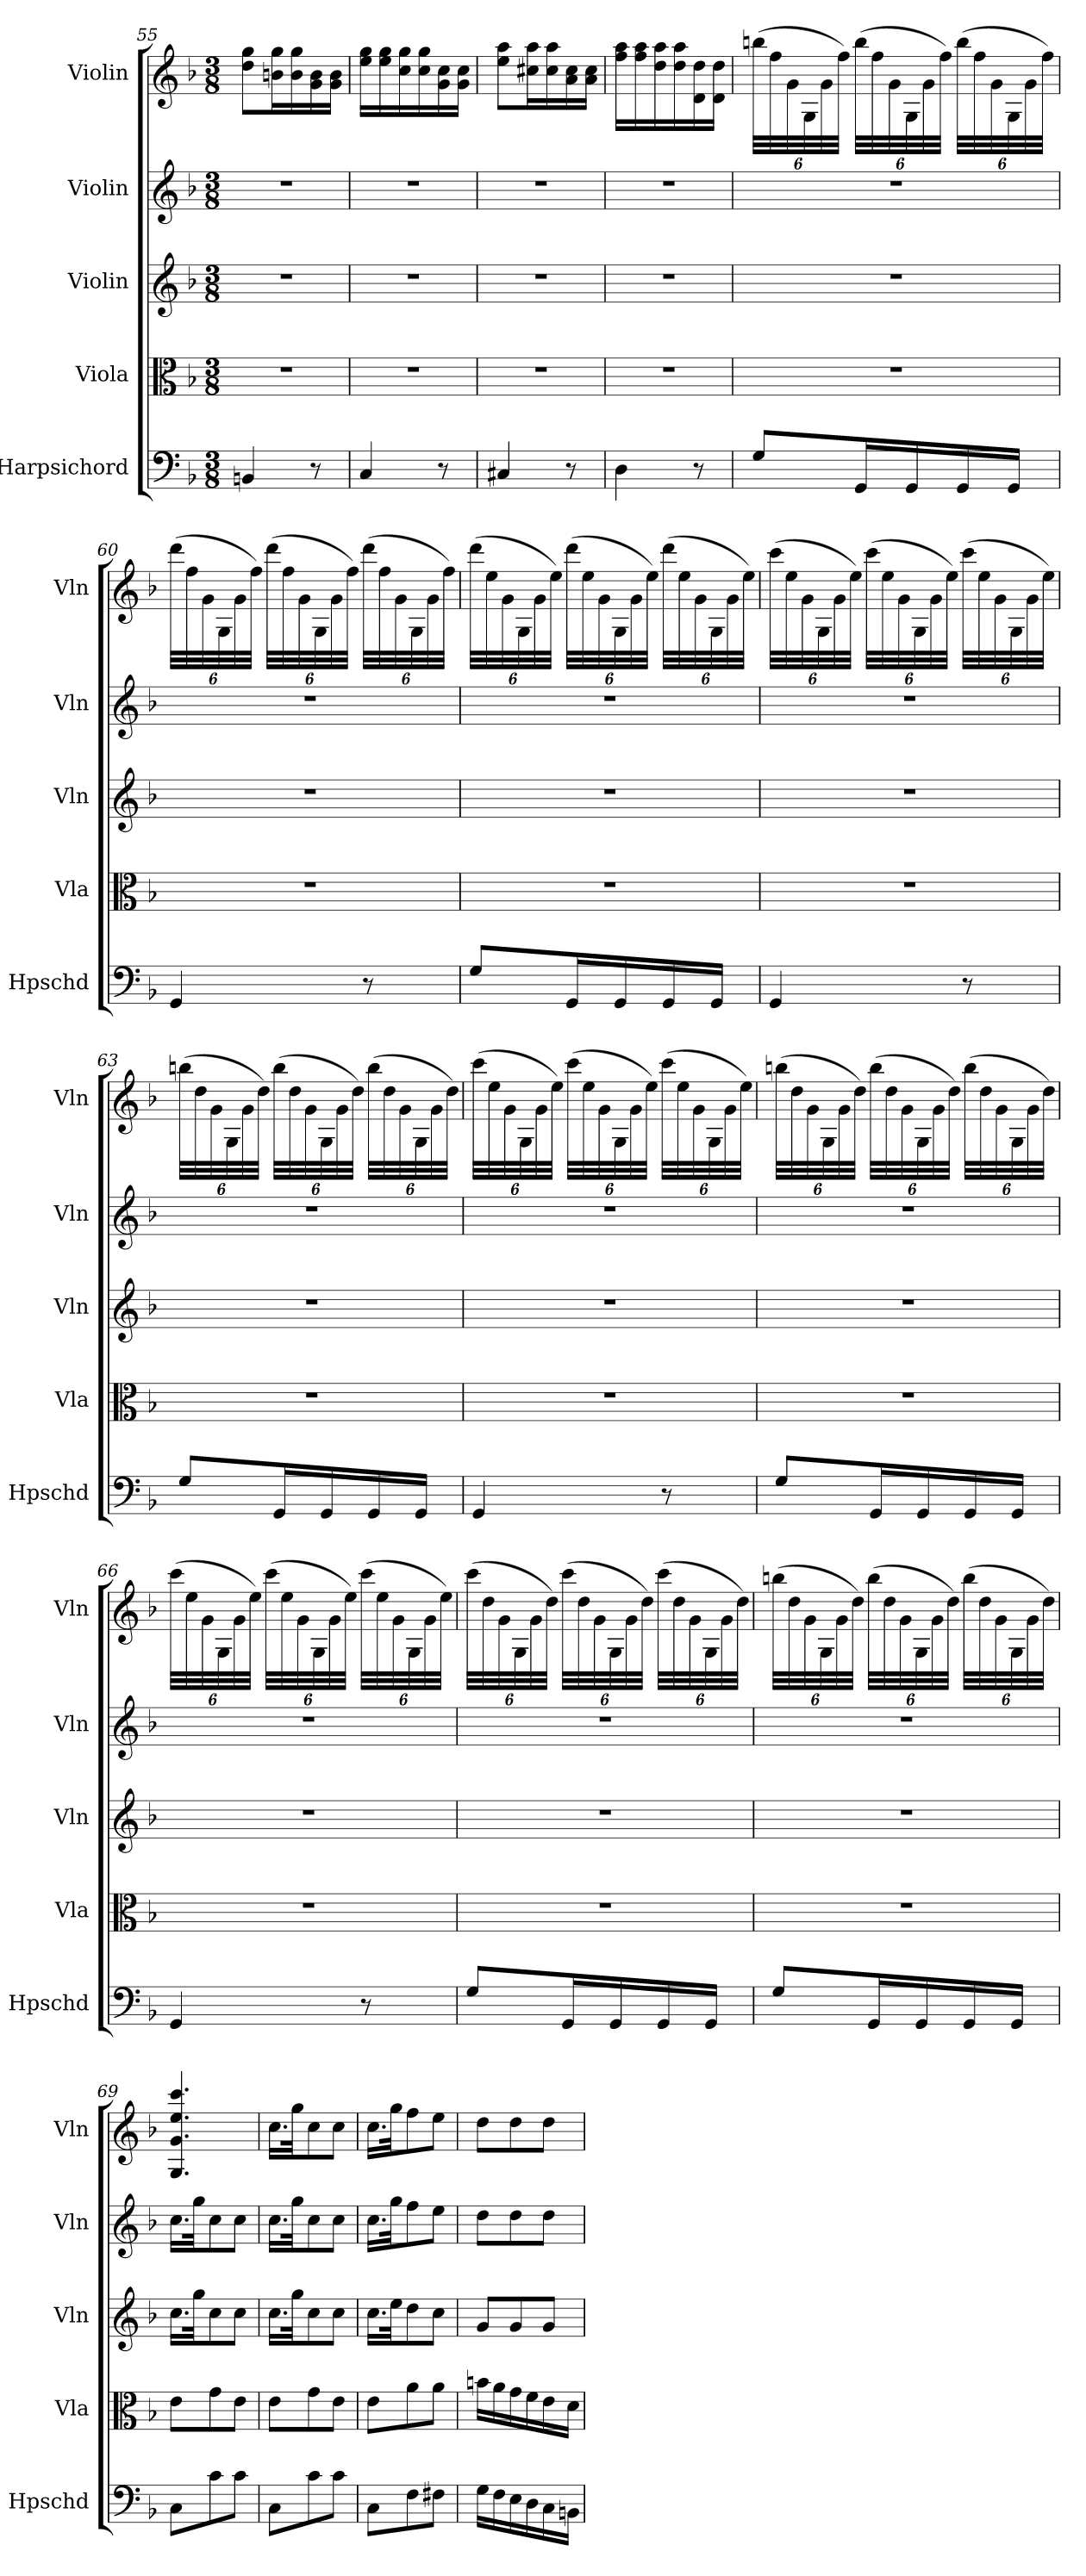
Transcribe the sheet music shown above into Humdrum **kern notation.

**kern	**kern	**kern	**kern	**kern
*part5	*part4	*part3	*part2	*part1
*staff5	*staff4	*staff3	*staff2	*staff1
*I"Harpsichord	*I"Viola	*I"Violin	*I"Violin	*I"Violin
*I'Hpschd	*I'Vla	*I'Vln	*I'Vln	*I'Vln
*clefF4	*clefC3	*clefG2	*clefG2	*clefG2
*k[b-]	*k[b-]	*k[b-]	*k[b-]	*k[b-]
*F:	*F:	*F:	*F:	*F:
*M3/8	*M3/8	*M3/8	*M3/8	*M3/8
=55	=55	=55	=55	=55
4BBn/	4.r	4.r	4.r	8dd\ 8gg\L
.	.	.	.	16bn\ 16gg\L
.	.	.	.	16b\ 16gg\
8r	.	.	.	16g\ 16b\
.	.	.	.	16g\ 16b\JJ
=56	=56	=56	=56	=56
4C/	4.r	4.r	4.r	16ee\ 16gg\LL
.	.	.	.	16ee\ 16gg\
.	.	.	.	16cc\ 16gg\
.	.	.	.	16cc\ 16gg\
8r	.	.	.	16g\ 16cc\
.	.	.	.	16g\ 16cc\JJ
=57	=57	=57	=57	=57
4C#X/	4.r	4.r	4.r	8ee\ 8aa\L
.	.	.	.	16cc#X\ 16aa\L
.	.	.	.	16cc#\ 16aa\
8r	.	.	.	16a\ 16cc#\
.	.	.	.	16a\ 16cc#\JJ
=58	=58	=58	=58	=58
4D\	4.r	4.r	4.r	16ff\ 16aa\LL
.	.	.	.	16ff\ 16aa\
.	.	.	.	16dd\ 16aa\
.	.	.	.	16dd\ 16aa\
8r	.	.	.	16d\ 16dd\
.	.	.	.	16d\ 16dd\JJ
=59	=59	=59	=59	=59
8G/L	4.r	4.r	4.r	(48bbn\LLL
.	.	.	.	48ff\
.	.	.	.	48g\
.	.	.	.	48G\
.	.	.	.	48g\
.	.	.	.	48ff\JJJ)
16GG/L	.	.	.	(48bb\LLL
.	.	.	.	48ff\
.	.	.	.	48g\
16GG/	.	.	.	48G\
.	.	.	.	48g\
.	.	.	.	48ff\JJJ)
16GG/	.	.	.	(48bb\LLL
.	.	.	.	48ff\
.	.	.	.	48g\
16GG/JJ	.	.	.	48G\
.	.	.	.	48g\
.	.	.	.	48ff\JJJ)
=60	=60	=60	=60	=60
4GG/	4.r	4.r	4.r	(48ddd\LLL
.	.	.	.	48ff\
.	.	.	.	48g\
.	.	.	.	48G\
.	.	.	.	48g\
.	.	.	.	48ff\JJJ)
.	.	.	.	(48ddd\LLL
.	.	.	.	48ff\
.	.	.	.	48g\
.	.	.	.	48G\
.	.	.	.	48g\
.	.	.	.	48ff\JJJ)
8r	.	.	.	(48ddd\LLL
.	.	.	.	48ff\
.	.	.	.	48g\
.	.	.	.	48G\
.	.	.	.	48g\
.	.	.	.	48ff\JJJ)
=61	=61	=61	=61	=61
8G/L	4.r	4.r	4.r	(48ddd\LLL
.	.	.	.	48ee\
.	.	.	.	48g\
.	.	.	.	48G\
.	.	.	.	48g\
.	.	.	.	48ee\JJJ)
16GG/L	.	.	.	(48ddd\LLL
.	.	.	.	48ee\
.	.	.	.	48g\
16GG/	.	.	.	48G\
.	.	.	.	48g\
.	.	.	.	48ee\JJJ)
16GG/	.	.	.	(48ddd\LLL
.	.	.	.	48ee\
.	.	.	.	48g\
16GG/JJ	.	.	.	48G\
.	.	.	.	48g\
.	.	.	.	48ee\JJJ)
=62	=62	=62	=62	=62
4GG/	4.r	4.r	4.r	(48ccc\LLL
.	.	.	.	48ee\
.	.	.	.	48g\
.	.	.	.	48G\
.	.	.	.	48g\
.	.	.	.	48ee\JJJ)
.	.	.	.	(48ccc\LLL
.	.	.	.	48ee\
.	.	.	.	48g\
.	.	.	.	48G\
.	.	.	.	48g\
.	.	.	.	48ee\JJJ)
8r	.	.	.	(48ccc\LLL
.	.	.	.	48ee\
.	.	.	.	48g\
.	.	.	.	48G\
.	.	.	.	48g\
.	.	.	.	48ee\JJJ)
=63	=63	=63	=63	=63
8G/L	4.r	4.r	4.r	(48bbn\LLL
.	.	.	.	48dd\
.	.	.	.	48g\
.	.	.	.	48G\
.	.	.	.	48g\
.	.	.	.	48dd\JJJ)
16GG/L	.	.	.	(48bb\LLL
.	.	.	.	48dd\
.	.	.	.	48g\
16GG/	.	.	.	48G\
.	.	.	.	48g\
.	.	.	.	48dd\JJJ)
16GG/	.	.	.	(48bb\LLL
.	.	.	.	48dd\
.	.	.	.	48g\
16GG/JJ	.	.	.	48G\
.	.	.	.	48g\
.	.	.	.	48dd\JJJ)
=64	=64	=64	=64	=64
4GG/	4.r	4.r	4.r	(48ccc\LLL
.	.	.	.	48ee\
.	.	.	.	48g\
.	.	.	.	48G\
.	.	.	.	48g\
.	.	.	.	48ee\JJJ)
.	.	.	.	(48ccc\LLL
.	.	.	.	48ee\
.	.	.	.	48g\
.	.	.	.	48G\
.	.	.	.	48g\
.	.	.	.	48ee\JJJ)
8r	.	.	.	(48ccc\LLL
.	.	.	.	48ee\
.	.	.	.	48g\
.	.	.	.	48G\
.	.	.	.	48g\
.	.	.	.	48ee\JJJ)
=65	=65	=65	=65	=65
8G/L	4.r	4.r	4.r	(48bbn\LLL
.	.	.	.	48dd\
.	.	.	.	48g\
.	.	.	.	48G\
.	.	.	.	48g\
.	.	.	.	48dd\JJJ)
16GG/L	.	.	.	(48bb\LLL
.	.	.	.	48dd\
.	.	.	.	48g\
16GG/	.	.	.	48G\
.	.	.	.	48g\
.	.	.	.	48dd\JJJ)
16GG/	.	.	.	(48bb\LLL
.	.	.	.	48dd\
.	.	.	.	48g\
16GG/JJ	.	.	.	48G\
.	.	.	.	48g\
.	.	.	.	48dd\JJJ)
=66	=66	=66	=66	=66
4GG/	4.r	4.r	4.r	(48ccc\LLL
.	.	.	.	48ee\
.	.	.	.	48g\
.	.	.	.	48G\
.	.	.	.	48g\
.	.	.	.	48ee\JJJ)
.	.	.	.	(48ccc\LLL
.	.	.	.	48ee\
.	.	.	.	48g\
.	.	.	.	48G\
.	.	.	.	48g\
.	.	.	.	48ee\JJJ)
8r	.	.	.	(48ccc\LLL
.	.	.	.	48ee\
.	.	.	.	48g\
.	.	.	.	48G\
.	.	.	.	48g\
.	.	.	.	48ee\JJJ)
=67	=67	=67	=67	=67
8G/L	4.r	4.r	4.r	(48ccc\LLL
.	.	.	.	48dd\
.	.	.	.	48g\
.	.	.	.	48G\
.	.	.	.	48g\
.	.	.	.	48dd\JJJ)
16GG/L	.	.	.	(48ccc\LLL
.	.	.	.	48dd\
.	.	.	.	48g\
16GG/	.	.	.	48G\
.	.	.	.	48g\
.	.	.	.	48dd\JJJ)
16GG/	.	.	.	(48ccc\LLL
.	.	.	.	48dd\
.	.	.	.	48g\
16GG/JJ	.	.	.	48G\
.	.	.	.	48g\
.	.	.	.	48dd\JJJ)
=68	=68	=68	=68	=68
8G/L	4.r	4.r	4.r	(48bbn\LLL
.	.	.	.	48dd\
.	.	.	.	48g\
.	.	.	.	48G\
.	.	.	.	48g\
.	.	.	.	48dd\JJJ)
16GG/L	.	.	.	(48bb\LLL
.	.	.	.	48dd\
.	.	.	.	48g\
16GG/	.	.	.	48G\
.	.	.	.	48g\
.	.	.	.	48dd\JJJ)
16GG/	.	.	.	(48bb\LLL
.	.	.	.	48dd\
.	.	.	.	48g\
16GG/JJ	.	.	.	48G\
.	.	.	.	48g\
.	.	.	.	48dd\JJJ)
=69	=69	=69	=69	=69
8C\L	8e\L	16.cc\LL	16.cc\LL	4.G/ 4.g/ 4.ee/ 4.ccc/
.	.	32gg\JK	32gg\JK	.
8c\	8g\	8cc\	8cc\	.
8c\J	8e\J	8cc\J	8cc\J	.
=70	=70	=70	=70	=70
8C\L	8e\L	16.cc\LL	16.cc\LL	16.cc\LL
.	.	32gg\JK	32gg\JK	32gg\JK
8c\	8g\	8cc\	8cc\	8cc\
8c\J	8e\J	8cc\J	8cc\J	8cc\J
=71	=71	=71	=71	=71
8C\L	8e\L	16.cc\LL	16.cc\LL	16.cc\LL
.	.	32ee\JK	32gg\JK	32gg\JK
8F\	8a\	8dd\	8ff\	8ff\
8F#X\J	8a\J	8cc\J	8ee\J	8ee\J
=72	=72	=72	=72	=72
16G\LL	16bn\LL	8g/L	8dd\L	8dd\L
16F\	16a\	.	.	.
16E\	16g\	8g/	8dd\	8dd\
16D\	16f\	.	.	.
16C\	16e\	8g/J	8dd\J	8dd\J
16BBn\JJ	16d\JJ	.	.	.
=	=	=	=	=
*-	*-	*-	*-	*-
